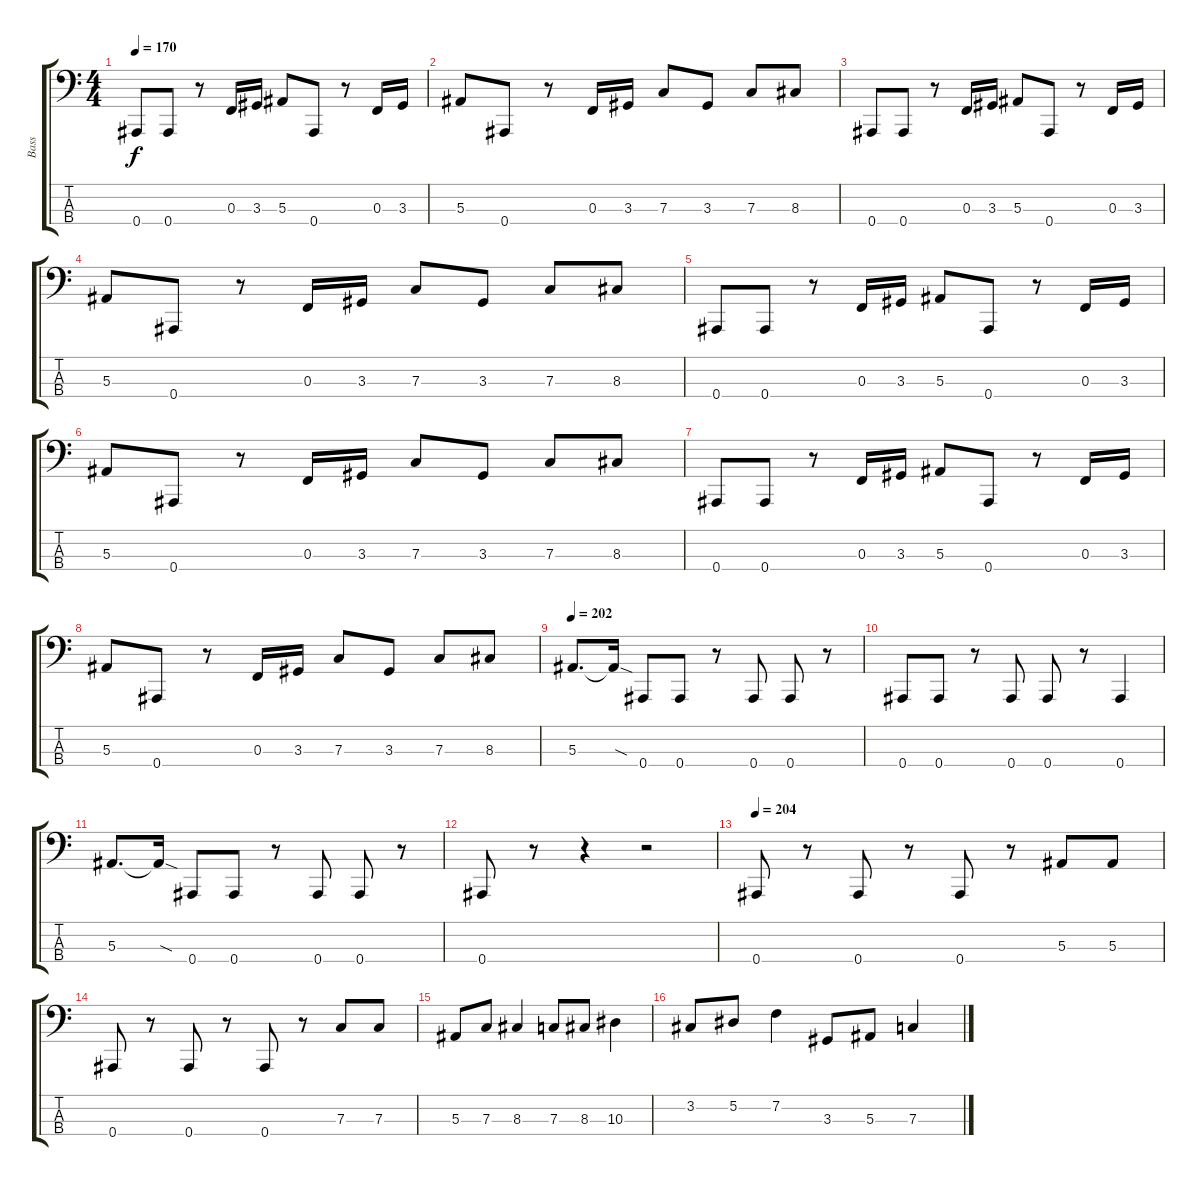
\track ("Bass" "Bass") {instrument electricbassfinger}
\staff {score tabs}
\tuning (Eb2 Bb1 F1 Bb0) {hide}
\ts (4 4)
\tempo 170
\clef f4
\ks c
0.4.8{dy f} 0.4.8 r.8 0.3.16 3.3.16 5.3.8 0.4.8 r.8 0.3.16 3.3.16 |
5.3.8 0.4.8 r.8 0.3.16 3.3.16 7.3.8 3.3.8 7.3.8 8.3.8 |
0.4.8 0.4.8 r.8 0.3.16 3.3.16 5.3.8 0.4.8 r.8 0.3.16 3.3.16 |
5.3.8 0.4.8 r.8 0.3.16 3.3.16 7.3.8 3.3.8 7.3.8 8.3.8 |
0.4.8 0.4.8 r.8 0.3.16 3.3.16 5.3.8 0.4.8 r.8 0.3.16 3.3.16 |
5.3.8 0.4.8 r.8 0.3.16 3.3.16 7.3.8 3.3.8 7.3.8 8.3.8 |
0.4.8 0.4.8 r.8 0.3.16 3.3.16 5.3.8 0.4.8 r.8 0.3.16 3.3.16 |
5.3.8 0.4.8 r.8 0.3.16 3.3.16 7.3.8 3.3.8 7.3.8 8.3.8 |
\tempo 202
5.3.8{d} 5.3{sod t}.16 0.4.8 0.4.8 r.8 0.4.8 0.4.8 r.8 |
0.4.8 0.4.8 r.8 0.4.8 0.4.8 r.8 0.4.4 |
5.3.8{d} 5.3{sod t}.16 0.4.8 0.4.8 r.8 0.4.8 0.4.8 r.8 |
0.4.8 r.8 r.4 r.2 |
\tempo 204
0.4.8 r.8 0.4.8 r.8 0.4.8 r.8 5.3.8 5.3.8 |
0.4.8 r.8 0.4.8 r.8 0.4.8 r.8 7.3.8 7.3.8 |
5.3.8 7.3.8 8.3.4 7.3.8 8.3.8 10.3.4 |
3.2.8 5.2.8 7.2.4 3.3.8 5.3.8 7.3.4
